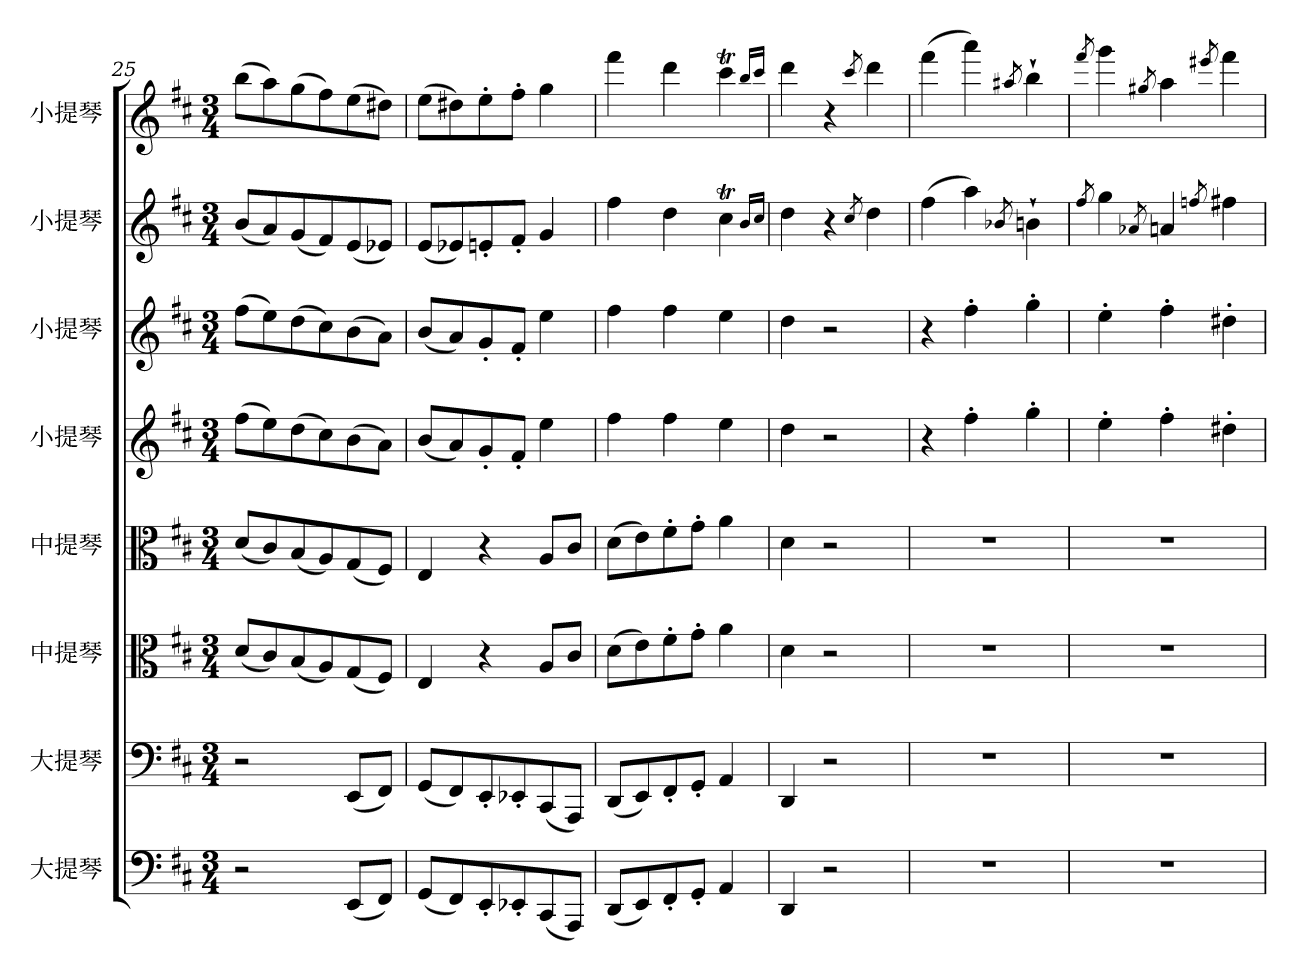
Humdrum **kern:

**kern	**kern	**kern	**kern	**kern	**kern	**kern	**kern
*part8	*part7	*part6	*part5	*part4	*part3	*part2	*part1
*staff8	*staff7	*staff6	*staff5	*staff4	*staff3	*staff2	*staff1
*I"大提琴	*I"大提琴	*I"中提琴	*I"中提琴	*I"小提琴	*I"小提琴	*I"小提琴	*I"小提琴
*clefF4	*clefF4	*clefC3	*clefC3	*clefG2	*clefG2	*clefG2	*clefG2
*k[f#c#]	*k[f#c#]	*k[f#c#]	*k[f#c#]	*k[f#c#]	*k[f#c#]	*k[f#c#]	*k[f#c#]
*M3/4	*M3/4	*M3/4	*M3/4	*M3/4	*M3/4	*M3/4	*M3/4
=25	=25	=25	=25	=25	=25	=25	=25
2r	2r	(<8d/L	(<8d/L	(>8ff#\L	(>8ff#\L	(<8b/L	(>8bb\L
.	.	8c#/)	8c#/)	8ee\)	8ee\)	8a/)	8aa\)
.	.	(<8B/	(<8B/	(>8dd\	(>8dd\	(<8g/	(>8gg\
.	.	8A/)	8A/)	8cc#\)	8cc#\)	8f#/)	8ff#\)
(<8EE/L	(<8EE/L	(<8G/	(<8G/	(>8b\	(>8b\	(<8e/	(>8ee\
8FF#/J)	8FF#/J)	8F#/J)	8F#/J)	8a\J)	8a\J)	8e-X/J)	8dd#X\J)
=26	=26	=26	=26	=26	=26	=26	=26
(<8GG/L	(<8GG/L	4E/	4E/	(<8b/L	(<8b/L	(<8e/L	(>8ee\L
8FF#/)	8FF#/)	.	.	8a/)	8a/)	8e-X/)	8dd#X\)
8EE'/	8EE'/	4r	4r	8g'/	8g'/	8en'/	8ee'\
8EE-X'/	8EE-X'/	.	.	8f#'/J	8f#'/J	8f#'/J	8ff#'\J
(<8CC#/	(<8CC#/	8A/L	8A/L	4ee\	4ee\	4g/	4gg\
8AAA/J)	8AAA/J)	8c#/J	8c#/J	.	.	.	.
=27	=27	=27	=27	=27	=27	=27	=27
(<8DD/L	(<8DD/L	(>8d\L	(>8d\L	4ff#\	4ff#\	4ff#\	4fff#\
8EE/)	8EE/)	8e\)	8e\)	.	.	.	.
8FF#'/	8FF#'/	8f#'\	8f#'\	4ff#\	4ff#\	4dd\	4ddd\
8GG'/J	8GG'/J	8g'\J	8g'\J	.	.	.	.
4AA/	4AA/	4a\	4a\	4ee\	4ee\	4cc#t\	4ccc#t\
.	.	.	.	.	.	16qb/LL	16qbb/LL
.	.	.	.	.	.	16qcc#/JJ	16qccc#/JJ
=28	=28	=28	=28	=28	=28	=28	=28
4DD/	4DD/	4d\	4d\	4dd\	4dd\	4dd\	4ddd\
2r	2r	2r	2r	2r	2r	4r	4r
.	.	.	.	.	.	8qcc#/	8qccc#/
.	.	.	.	.	.	4dd\	4ddd\
=29	=29	=29	=29	=29	=29	=29	=29
2.r	2.r	2.r	2.r	4r	4r	(>4ff#\	(>4fff#\
.	.	.	.	4ff#'\	4ff#'\	4aa\)	4aaa\)
.	.	.	.	.	.	8qb-X/	8qaa#X/
.	.	.	.	4gg'\	4gg'\	4bn`\	4bb`\
=30	=30	=30	=30	=30	=30	=30	=30
.	.	.	.	.	.	8qff#/	8qfff#/
2.r	2.r	2.r	2.r	4ee'\	4ee'\	4gg\	4ggg\
.	.	.	.	.	.	8qa-X/	8qgg#X/
.	.	.	.	4ff#'\	4ff#'\	4an/	4aa\
.	.	.	.	.	.	8qffn/	8qeee#X/
.	.	.	.	4dd#X'\	4dd#X'\	4ff#X\	4fff#\
=	=	=	=	=	=	=	=
*-	*-	*-	*-	*-	*-	*-	*-
